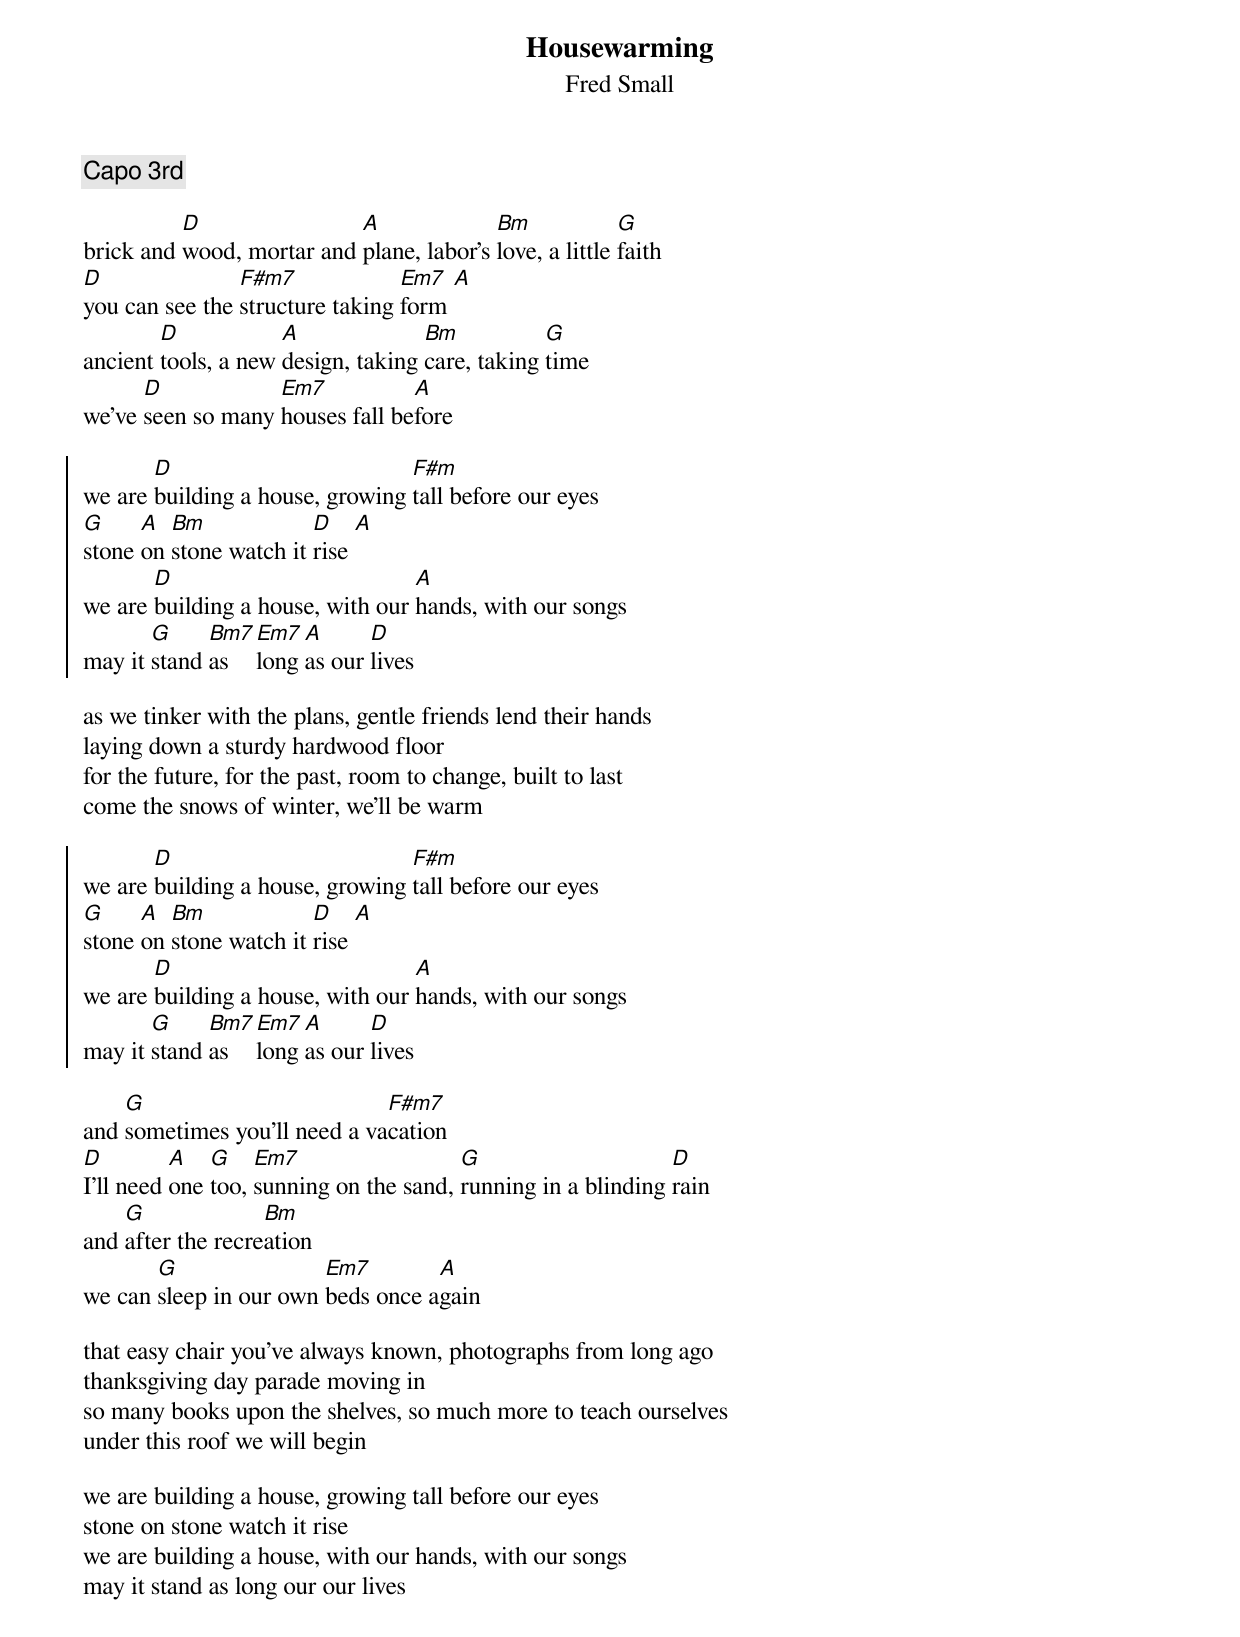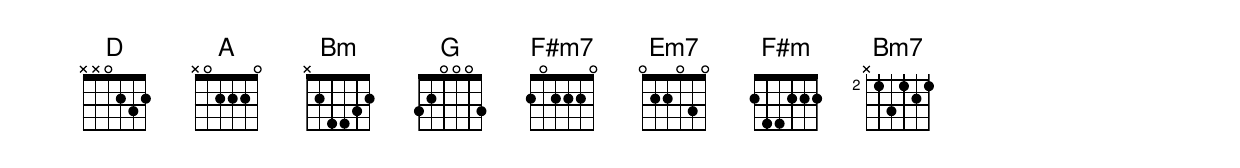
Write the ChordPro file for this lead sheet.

{t:Housewarming}
{st:Fred Small}
{c:Capo 3rd}

brick and [D]wood, mortar and [A]plane, labor's [Bm]love, a little [G]faith
[D]you can see the [F#m7]structure taking [Em7]form [A]
ancient [D]tools, a new [A]design, taking [Bm]care, taking [G]time
we've [D]seen so many [Em7]houses fall be[A]fore

{soc}
we are [D]building a house, growing [F#m]tall before our eyes
[G]stone [A]on [Bm]stone watch it [D]rise [A]
we are [D]building a house, with our [A]hands, with our songs
may it [G]stand [Bm7]as [Em7]long [A]as our [D]lives
{eoc}

as we tinker with the plans, gentle friends lend their hands
laying down a sturdy hardwood floor
for the future, for the past, room to change, built to last
come the snows of winter, we'll be warm

{soc}
we are [D]building a house, growing [F#m]tall before our eyes
[G]stone [A]on [Bm]stone watch it [D]rise [A]
we are [D]building a house, with our [A]hands, with our songs
may it [G]stand [Bm7]as [Em7]long [A]as our [D]lives
{eoc}

and [G]sometimes you'll need a va[F#m7]cation
[D]I'll need [A]one [G]too, [Em7]sunning on the sand, [G]running in a blinding [D]rain
and [G]after the recre[Bm]ation
we can [G]sleep in our own [Em7]beds once a[A]gain

that easy chair you've always known, photographs from long ago
thanksgiving day parade moving in
so many books upon the shelves, so much more to teach ourselves
under this roof we will begin

we are building a house, growing tall before our eyes
stone on stone watch it rise
we are building a house, with our hands, with our songs
may it stand as long our our lives
